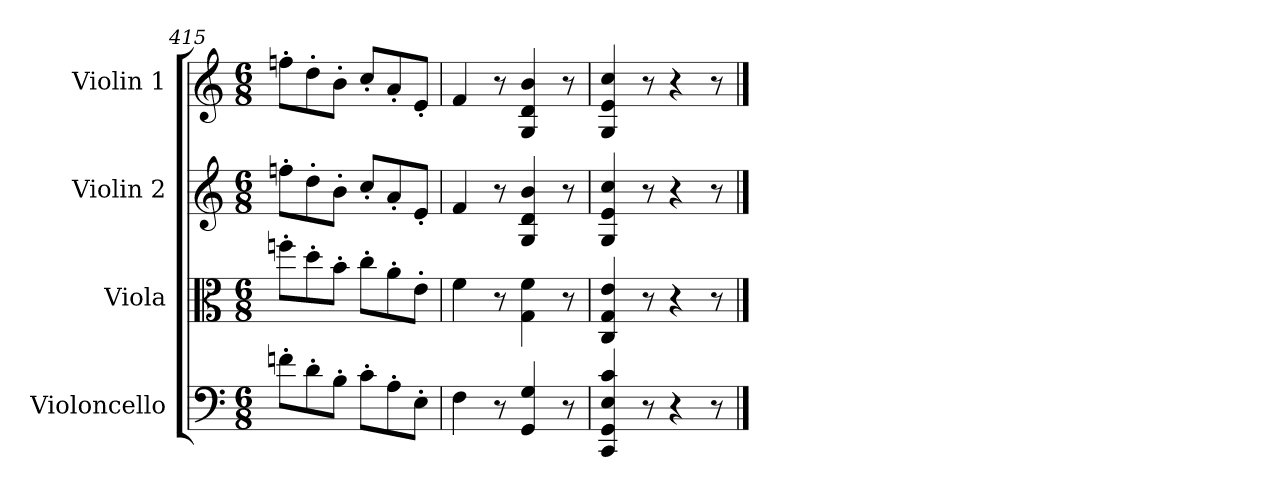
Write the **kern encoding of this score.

**kern	**kern	**kern	**kern
*part4	*part3	*part2	*part1
*staff4	*staff3	*staff2	*staff1
*I"Violoncello	*I"Viola	*I"Violin 2	*I"Violin 1
*I'Vc	*I'Vla	*I'Vln	*I'Vln
*clefF4	*clefC3	*clefG2	*clefG2
*k[]	*k[]	*k[]	*k[]
*M6/8	*M6/8	*M6/8	*M6/8
=415	=415	=415	=415
8fn'\L	8ffn'\L	8ffn'\L	8ffn'\L
8d'\	8dd'\	8dd'\	8dd'\
8B'\J	8b'\J	8b'\J	8b'\J
8c'\L	8cc'\L	8cc'/L	8cc'/L
8A'\	8a'\	8a'/	8a'/
8E'\J	8e'\J	8e'/J	8e'/J
=416	=416	=416	=416
4F\	4f\	4f/	4f/
8r	8r	8r	8r
4GG/ 4G/	4G\ 4f\	4G/ 4d/ 4b/	4G/ 4d/ 4b/
8r	8r	8r	8r
=417	=417	=417	=417
4CC/ 4GG/ 4E/ 4c/	4C/ 4G/ 4e/	4G/ 4e/ 4cc/	4G/ 4e/ 4cc/
8r	8r	8r	8r
4r	4r	4r	4r
8r	8r	8r	8r
==	==	==	==
*-	*-	*-	*-
